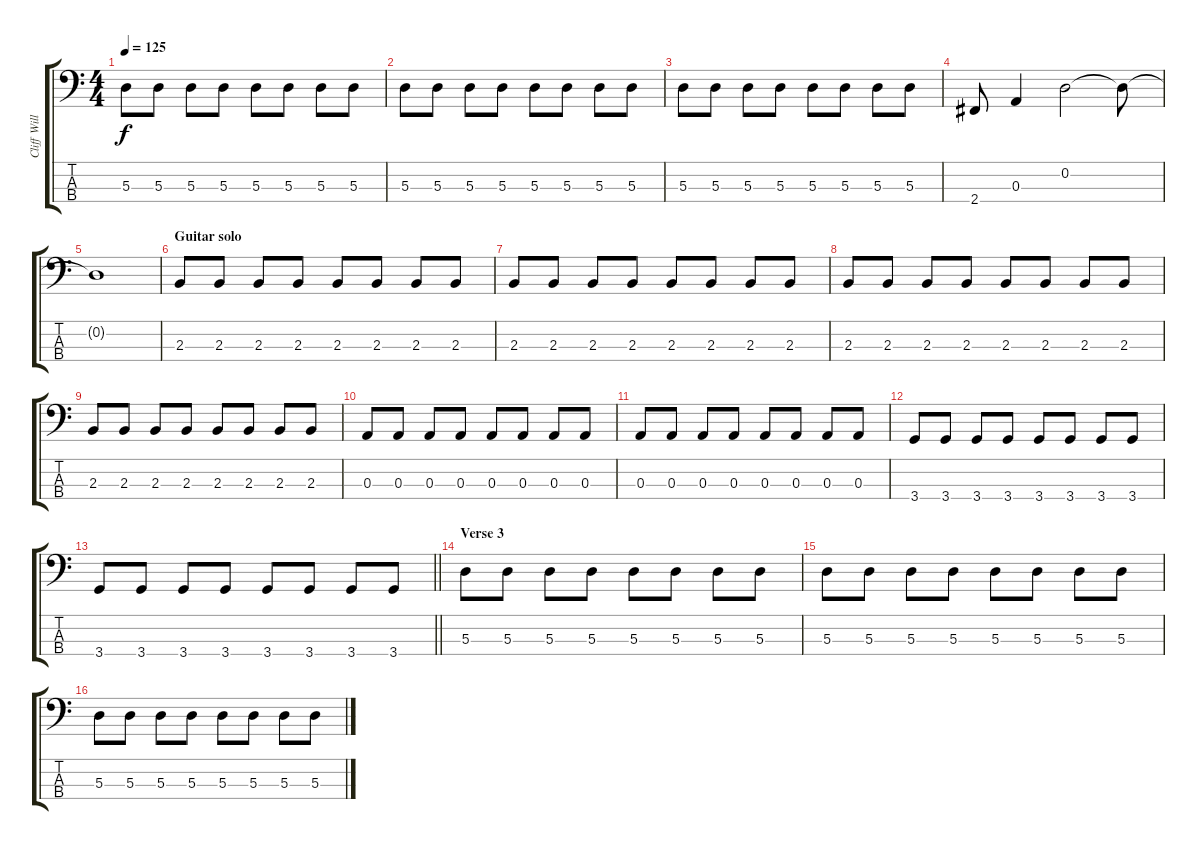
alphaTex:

\track ("Cliff Williams" "Cliff Will") {instrument electricbassfinger}
\staff {score tabs}
\tuning (G2 D2 A1 E1) {hide}
\ts (4 4)
\tempo 125
\clef f4
\ks c
5.3.8{dy f} 5.3.8 5.3.8 5.3.8 5.3.8 5.3.8 5.3.8 5.3.8 |
5.3.8 5.3.8 5.3.8 5.3.8 5.3.8 5.3.8 5.3.8 5.3.8 |
5.3.8 5.3.8 5.3.8 5.3.8 5.3.8 5.3.8 5.3.8 5.3.8 |
2.4.8 0.3.4 0.2.2 0.2{t}.8 |
0.2{t}.1 |
\section ("" "Guitar solo")
2.3.8 2.3.8 2.3.8 2.3.8 2.3.8 2.3.8 2.3.8 2.3.8 |
2.3.8 2.3.8 2.3.8 2.3.8 2.3.8 2.3.8 2.3.8 2.3.8 |
2.3.8 2.3.8 2.3.8 2.3.8 2.3.8 2.3.8 2.3.8 2.3.8 |
2.3.8 2.3.8 2.3.8 2.3.8 2.3.8 2.3.8 2.3.8 2.3.8 |
0.3.8 0.3.8 0.3.8 0.3.8 0.3.8 0.3.8 0.3.8 0.3.8 |
0.3.8 0.3.8 0.3.8 0.3.8 0.3.8 0.3.8 0.3.8 0.3.8 |
3.4.8 3.4.8 3.4.8 3.4.8 3.4.8 3.4.8 3.4.8 3.4.8 |
\barLineRight lightlight
3.4.8 3.4.8 3.4.8 3.4.8 3.4.8 3.4.8 3.4.8 3.4.8 |
\section ("" "Verse 3")
5.3.8 5.3.8 5.3.8 5.3.8 5.3.8 5.3.8 5.3.8 5.3.8 |
5.3.8 5.3.8 5.3.8 5.3.8 5.3.8 5.3.8 5.3.8 5.3.8 |
5.3.8 5.3.8 5.3.8 5.3.8 5.3.8 5.3.8 5.3.8 5.3.8
